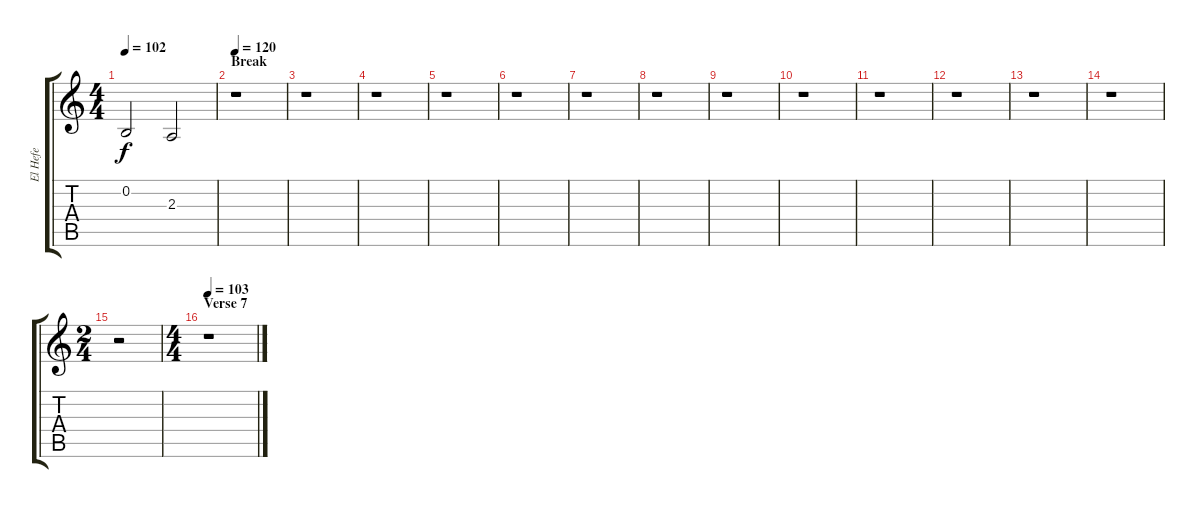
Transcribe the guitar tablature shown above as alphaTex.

\track ("El Hefe" "El Hefe") {instrument trombone}
\staff {score tabs}
\tuning (E4 B3 G3 D3 A2 E2) {hide}
\ts (4 4)
\tempo 102
\clef g2
\ks c
0.2.2{dy f} 2.3.2 |
\section ("" "Break")
\tempo 120
r.1 |
r.1 |
r.1 |
r.1 |
r.1 |
r.1 |
r.1 |
r.1 |
r.1 |
r.1 |
r.1 |
r.1 |
r.1 |
\ts (2 4)
r.2 |
\ts (4 4)
\section ("" "Verse 7")
\tempo 103
r.1
